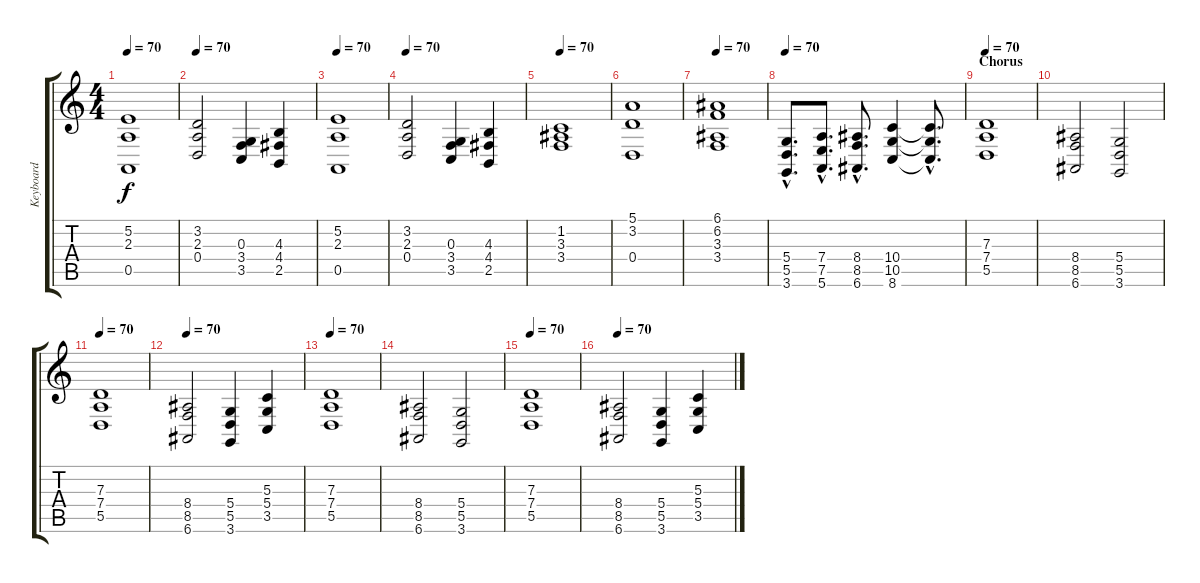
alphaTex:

\track ("Keyboard" "Keyboard") {instrument synthstrings2}
\staff {score tabs}
\tuning (E4 B3 G3 D3 A2 E2) {hide}
\ts (4 4)
\tempo 70
\clef g2
\ks c
(5.2 2.3 0.5).1{dy f} |
\tempo 70
(3.2 2.3 0.4).2 (0.3 3.4 3.5).4 (4.3 4.4 2.5).4 |
\tempo 70
(5.2 2.3 0.5).1 |
\tempo 70
(3.2 2.3 0.4).2 (0.3 3.4 3.5).4 (4.3 4.4 2.5).4 |
\tempo 70
(1.2 3.3 3.4).1 |
(5.1 3.2 0.4).1 |
\tempo 70
(6.1 6.2 3.3 3.4).1 |
\tempo 70
(5.4{hac} 5.5{hac} 3.6{hac}).8{d} (7.4{hac} 7.5{hac} 5.6{hac}).8{d} (8.4{hac} 8.5{hac} 6.6{hac}).8{d} (10.4 10.5 8.6).4 (10.4{hac t} 10.5{hac t} 8.6{hac t}).8{d} |
\section ("" "Chorus")
\tempo 70
(7.3 7.4 5.5).1 |
(8.4 8.5 6.6).2 (5.4 5.5 3.6).2 |
\tempo 70
(7.3 7.4 5.5).1 |
\tempo 70
(8.4 8.5 6.6).2 (5.4 5.5 3.6).4 (5.3 5.4 3.5).4 |
\tempo 70
(7.3 7.4 5.5).1 |
(8.4 8.5 6.6).2 (5.4 5.5 3.6).2 |
\tempo 70
(7.3 7.4 5.5).1 |
\tempo 70
(8.4 8.5 6.6).2 (5.4 5.5 3.6).4 (5.3 5.4 3.5).4
